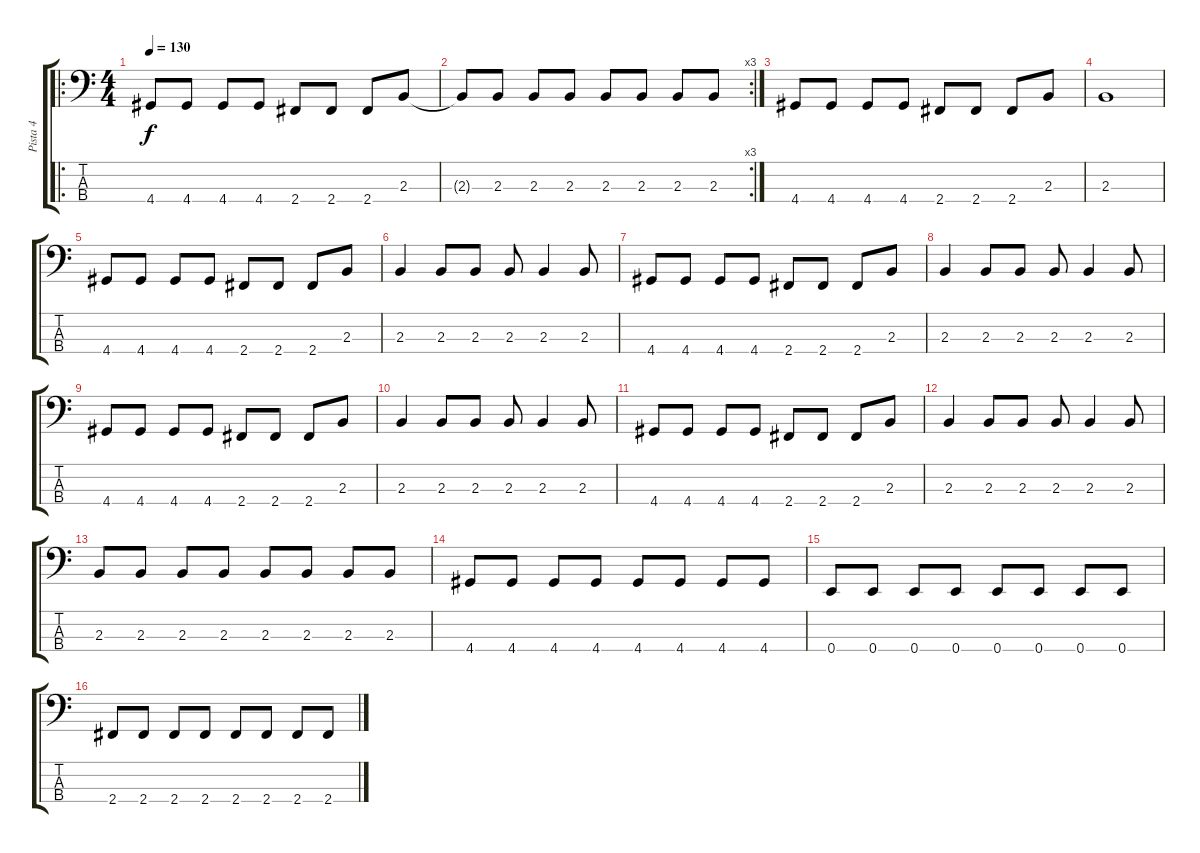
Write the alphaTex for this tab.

\track ("Pista 4" "Pista 4") {instrument electricbassfinger}
\staff {score tabs}
\tuning (G2 D2 A1 E1) {hide}
\ro
\ts (4 4)
\tempo 130
\clef f4
\ks c
4.4.8{dy f} 4.4.8 4.4.8 4.4.8 2.4.8 2.4.8 2.4.8 2.3.8 |
\rc 3
2.3{t}.8 2.3.8 2.3.8 2.3.8 2.3.8 2.3.8 2.3.8 2.3.8 |
4.4.8 4.4.8 4.4.8 4.4.8 2.4.8 2.4.8 2.4.8 2.3.8 |
2.3.1 |
4.4.8 4.4.8 4.4.8 4.4.8 2.4.8 2.4.8 2.4.8 2.3.8 |
2.3.4 2.3.8 2.3.8 2.3.8 2.3.4 2.3.8 |
4.4.8 4.4.8 4.4.8 4.4.8 2.4.8 2.4.8 2.4.8 2.3.8 |
2.3.4 2.3.8 2.3.8 2.3.8 2.3.4 2.3.8 |
4.4.8 4.4.8 4.4.8 4.4.8 2.4.8 2.4.8 2.4.8 2.3.8 |
2.3.4 2.3.8 2.3.8 2.3.8 2.3.4 2.3.8 |
4.4.8 4.4.8 4.4.8 4.4.8 2.4.8 2.4.8 2.4.8 2.3.8 |
2.3.4 2.3.8 2.3.8 2.3.8 2.3.4 2.3.8 |
2.3.8 2.3.8 2.3.8 2.3.8 2.3.8 2.3.8 2.3.8 2.3.8 |
4.4.8 4.4.8 4.4.8 4.4.8 4.4.8 4.4.8 4.4.8 4.4.8 |
0.4.8 0.4.8 0.4.8 0.4.8 0.4.8 0.4.8 0.4.8 0.4.8 |
2.4.8 2.4.8 2.4.8 2.4.8 2.4.8 2.4.8 2.4.8 2.4.8
